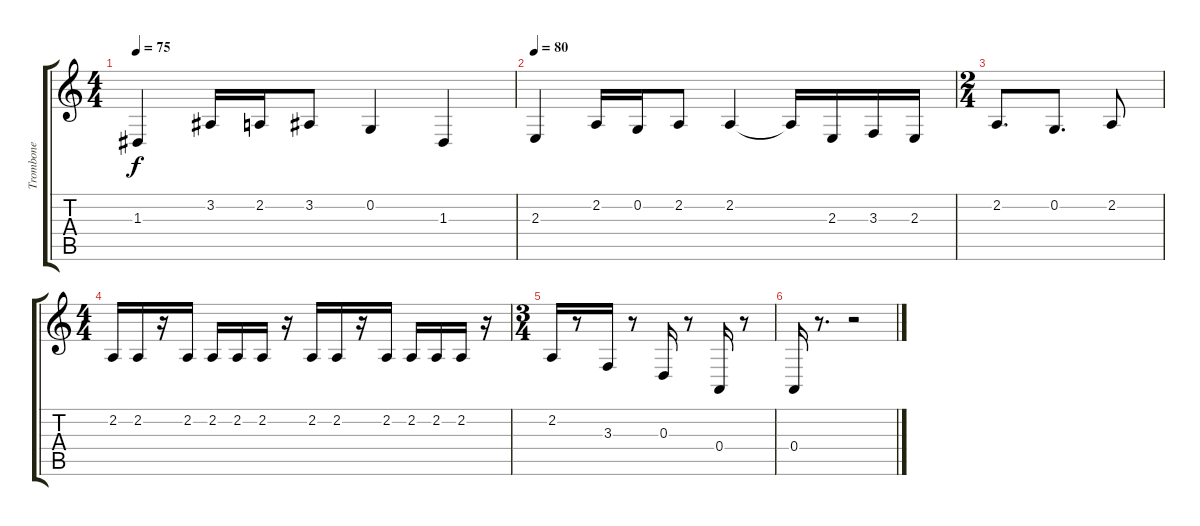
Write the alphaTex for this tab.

\track ("Trombone" "Trombone") {instrument trombone}
\staff {score tabs}
\tuning (C4 G3 D3 A2 E2 B1) {hide}
\ts (4 4)
\tempo 75
\clef g2
\ks c
1.3.4{dy f} 3.2.16 2.2.16 3.2.8 0.2.4 1.3.4 |
\tempo 80
2.3.4 2.2.16 0.2.16 2.2.8 2.2.4{volume 4} 2.2{t}.16 2.3.16{volume 13} 3.3.16 2.3.16 |
\ts (2 4)
2.2.8{d} 0.2.8{d} 2.2.8 |
\ts (4 4)
2.2.16{volume 7} 2.2.16 r.16 2.2.16 2.2.16 2.2.16 2.2.16 r.16 2.2.16 2.2.16 r.16 2.2.16 2.2.16 2.2.16 2.2.16 r.16 |
\ts (3 4)
2.2.16 r.8 3.3.16 r.8 0.3.16 r.8 0.4.16 r.8 |
0.4.16 r.8{d} r.2
